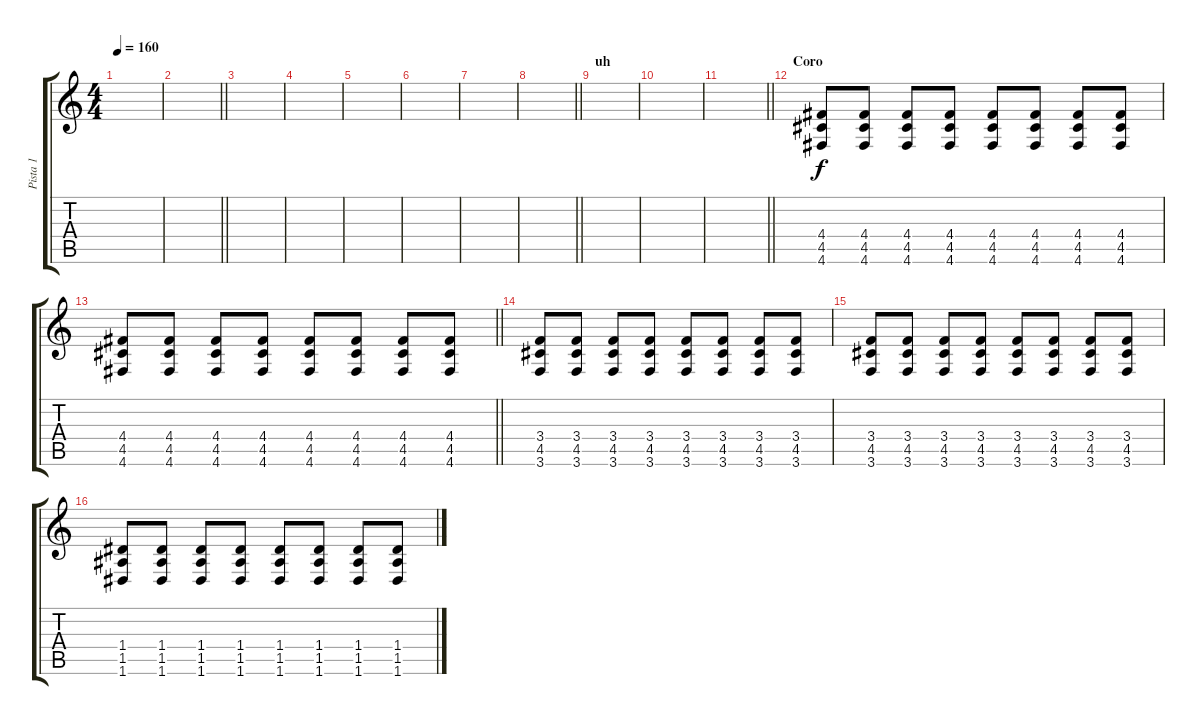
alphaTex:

\track ("Pista 1" "Pista 1") {instrument acousticguitarsteel}
\staff {score tabs}
\tuning (E4 B3 G3 D3 A2 D2) {hide}
\ts (4 4)
\tempo 160
\clef g2
\ks c
|
\barLineRight lightlight
|
\section ("" "")
|
|
|
|
|
\barLineRight lightlight
|
\section ("" "uh")
|
|
\barLineRight lightlight
|
\section ("" "Coro")
(4.4 4.5 4.6).8 (4.4 4.5 4.6).8 (4.4 4.5 4.6).8 (4.4 4.5 4.6).8 (4.4 4.5 4.6).8 (4.4 4.5 4.6).8 (4.4 4.5 4.6).8 (4.4 4.5 4.6).8 |
\barLineRight lightlight
(4.4 4.5 4.6).8 (4.4 4.5 4.6).8 (4.4 4.5 4.6).8 (4.4 4.5 4.6).8 (4.4 4.5 4.6).8 (4.4 4.5 4.6).8 (4.4 4.5 4.6).8 (4.4 4.5 4.6).8 |
\section ("" "")
(3.4 4.5 3.6).8 (3.4 4.5 3.6).8 (3.4 4.5 3.6).8 (3.4 4.5 3.6).8 (3.4 4.5 3.6).8 (3.4 4.5 3.6).8 (3.4 4.5 3.6).8 (3.4 4.5 3.6).8 |
(3.4 4.5 3.6).8 (3.4 4.5 3.6).8 (3.4 4.5 3.6).8 (3.4 4.5 3.6).8 (3.4 4.5 3.6).8 (3.4 4.5 3.6).8 (3.4 4.5 3.6).8 (3.4 4.5 3.6).8 |
(1.4 1.5 1.6).8 (1.4 1.5 1.6).8 (1.4 1.5 1.6).8 (1.4 1.5 1.6).8 (1.4 1.5 1.6).8 (1.4 1.5 1.6).8 (1.4 1.5 1.6).8 (1.4 1.5 1.6).8
